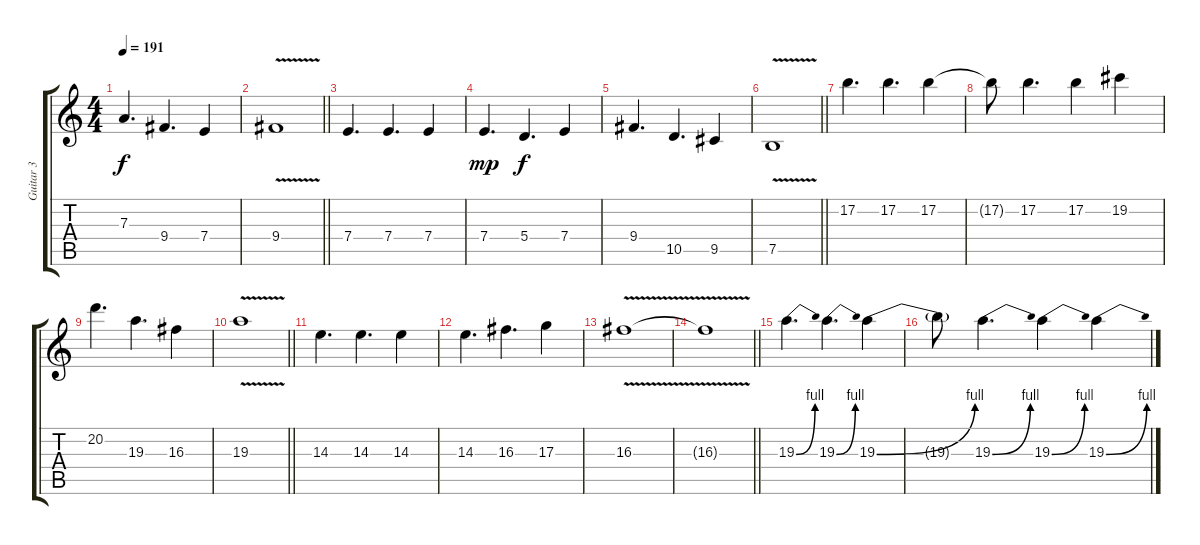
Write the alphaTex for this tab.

\track ("Guitar 3" "Guitar 3") {instrument distortionguitar}
\staff {score tabs}
\tuning (B3 Gb3 D3 A2 E2 B1) {hide}
\ts (4 4)
\tempo 191
\clef g2
\ks c
7.3.4{d dy f} 9.4.4{d} 7.4.4 |
\barLineRight lightlight
9.4{v}.1 |
7.4.4{d} 7.4.4{d} 7.4.4 |
7.4.4{d dy mp} 5.4.4{d dy f} 7.4.4 |
9.4.4{d} 10.5.4{d} 9.5.4 |
\barLineRight lightlight
7.5{v}.1 |
\section ("" "")
17.2.4{d} 17.2.4{d} 17.2.4 |
17.2{t}.8 17.2.4{d} 17.2.4 19.2.4 |
20.2.4{d} 19.3.4{d} 16.3.4 |
\barLineRight lightlight
19.3{v}.1 |
14.3.4{d} 14.3.4{d} 14.3.4 |
14.3.4{d} 16.3.4{d} 17.3.4 |
16.3{v}.1 |
\barLineRight lightlight
16.3{t}.1 |
\section ("" "")
19.3{be (bend 0 0 60 4)}.4{d} 19.3{be (bend 0 0 60 4)}.4{d} 19.3{be (bend 0 0 60 4)}.4 |
19.3{t}.8 19.3{be (bend 0 0 60 4)}.4{d} 19.3{be (bend 0 0 60 4)}.4 19.3{be (bend 0 0 60 4)}.4
